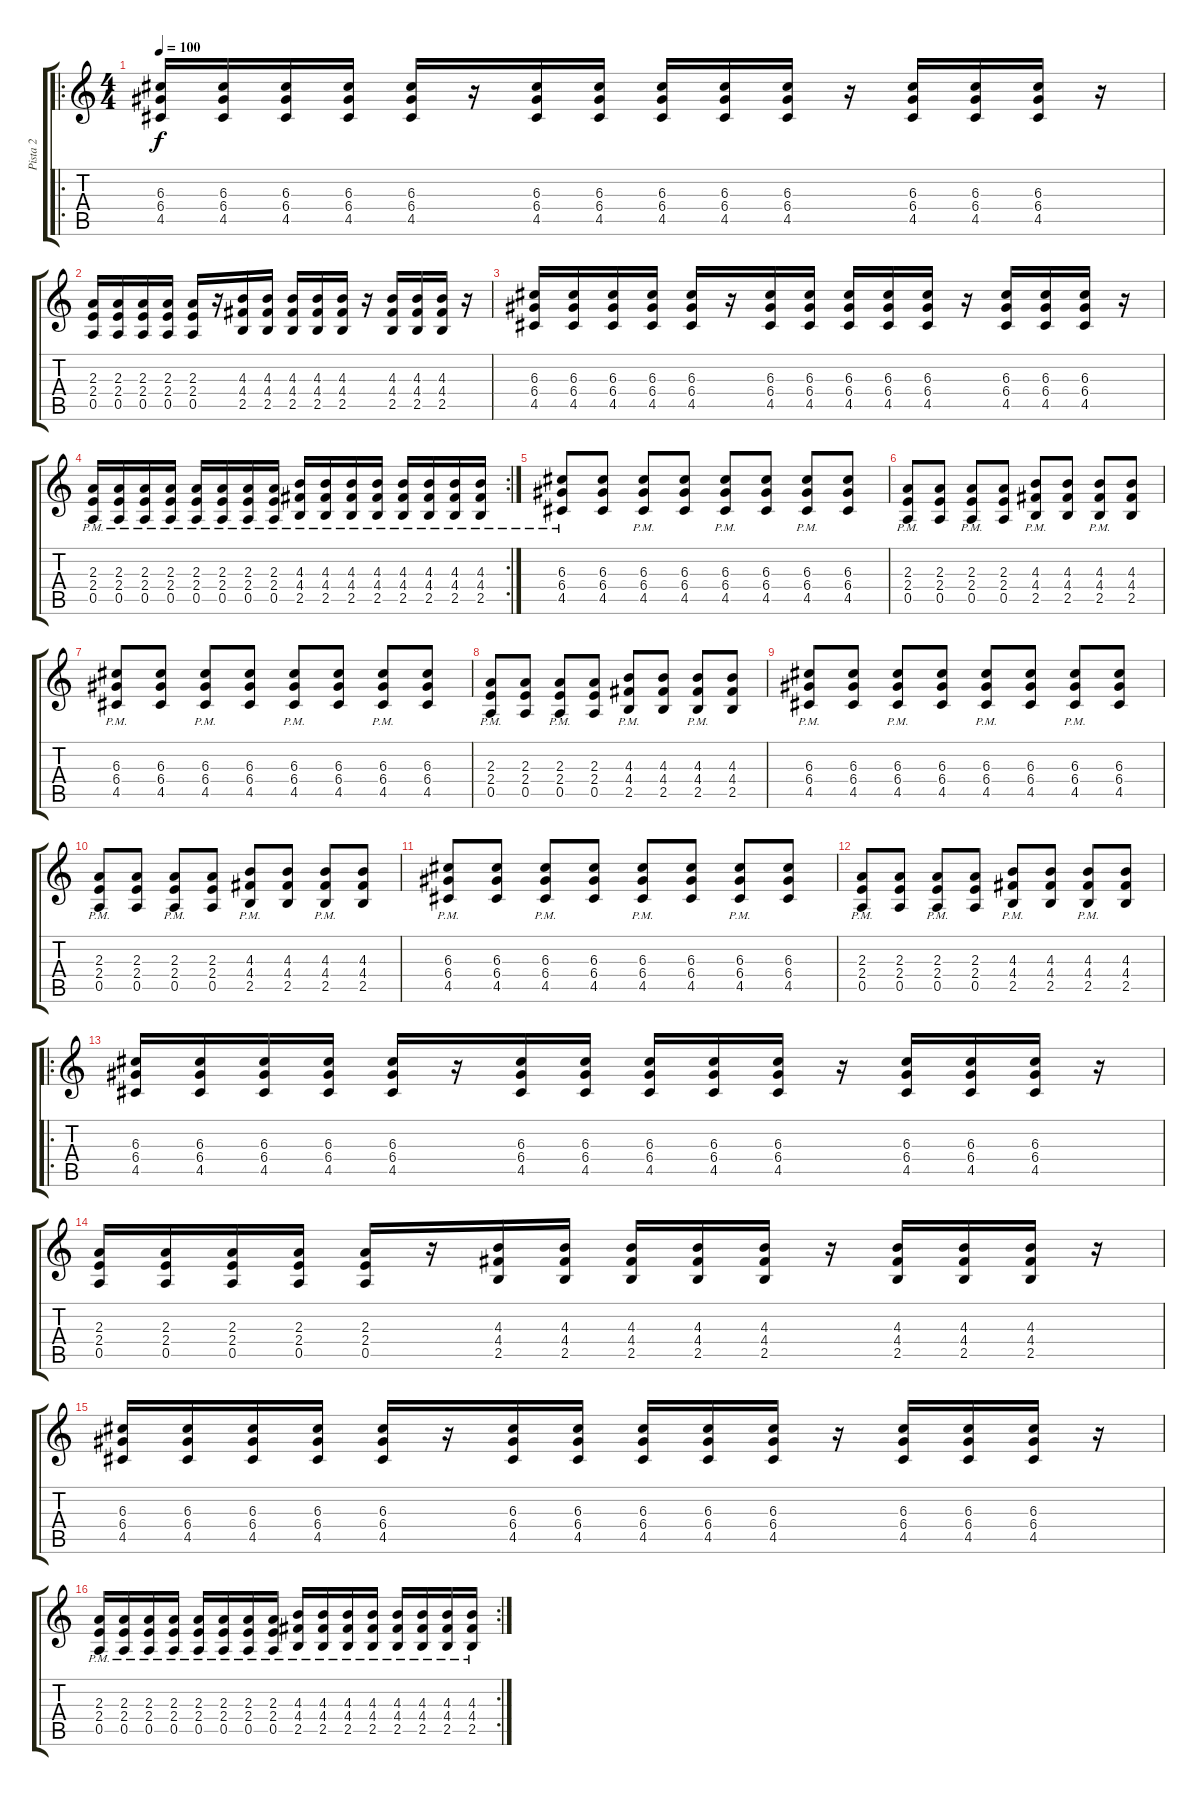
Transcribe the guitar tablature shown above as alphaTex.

\track ("Pista 2" "Pista 2") {instrument overdrivenguitar}
\staff {score tabs}
\tuning (E4 B3 G3 D3 A2 D2) {hide}
\ro
\ts (4 4)
\tempo 100
\clef g2
\ks c
(6.3 6.4 4.5).16{dy f} (6.3 6.4 4.5).16 (6.3 6.4 4.5).16 (6.3 6.4 4.5).16 (6.3 6.4 4.5).16 r.16 (6.3 6.4 4.5).16 (6.3 6.4 4.5).16 (6.3 6.4 4.5).16 (6.3 6.4 4.5).16 (6.3 6.4 4.5).16 r.16 (6.3 6.4 4.5).16 (6.3 6.4 4.5).16 (6.3 6.4 4.5).16 r.16 |
(2.3 2.4 0.5).16 (2.3 2.4 0.5).16 (2.3 2.4 0.5).16 (2.3 2.4 0.5).16 (2.3 2.4 0.5).16 r.16 (4.3 4.4 2.5).16 (4.3 4.4 2.5).16 (4.3 4.4 2.5).16 (4.3 4.4 2.5).16 (4.3 4.4 2.5).16 r.16 (4.3 4.4 2.5).16 (4.3 4.4 2.5).16 (4.3 4.4 2.5).16 r.16 |
(6.3 6.4 4.5).16 (6.3 6.4 4.5).16 (6.3 6.4 4.5).16 (6.3 6.4 4.5).16 (6.3 6.4 4.5).16 r.16 (6.3 6.4 4.5).16 (6.3 6.4 4.5).16 (6.3 6.4 4.5).16 (6.3 6.4 4.5).16 (6.3 6.4 4.5).16 r.16 (6.3 6.4 4.5).16 (6.3 6.4 4.5).16 (6.3 6.4 4.5).16 r.16 |
\rc 2
(2.3{pm} 2.4{pm} 0.5{pm}).16 (2.3{pm} 2.4{pm} 0.5{pm}).16 (2.3{pm} 2.4{pm} 0.5{pm}).16 (2.3{pm} 2.4{pm} 0.5{pm}).16 (2.3{pm} 2.4{pm} 0.5{pm}).16 (2.3{pm} 2.4{pm} 0.5{pm}).16 (2.3{pm} 2.4{pm} 0.5{pm}).16 (2.3{pm} 2.4{pm} 0.5{pm}).16 (4.3{pm} 4.4{pm} 2.5{pm}).16 (4.3{pm} 4.4{pm} 2.5{pm}).16 (4.3{pm} 4.4{pm} 2.5{pm}).16 (4.3{pm} 4.4{pm} 2.5{pm}).16 (4.3{pm} 4.4{pm} 2.5{pm}).16 (4.3{pm} 4.4{pm} 2.5{pm}).16 (4.3{pm} 4.4{pm} 2.5{pm}).16 (4.3{pm} 4.4{pm} 2.5{pm}).16 |
(6.3{pm} 6.4{pm} 4.5{pm}).8 (6.3 6.4 4.5).8 (6.3{pm} 6.4{pm} 4.5{pm}).8 (6.3 6.4 4.5).8 (6.3{pm} 6.4{pm} 4.5{pm}).8 (6.3 6.4 4.5).8 (6.3{pm} 6.4{pm} 4.5{pm}).8 (6.3 6.4 4.5).8 |
(2.3{pm} 2.4{pm} 0.5{pm}).8 (2.3 2.4 0.5).8 (2.3{pm} 2.4{pm} 0.5{pm}).8 (2.3 2.4 0.5).8 (4.3{pm} 4.4{pm} 2.5{pm}).8 (4.3 4.4 2.5).8 (4.3{pm} 4.4{pm} 2.5{pm}).8 (4.3 4.4 2.5).8 |
(6.3{pm} 6.4{pm} 4.5{pm}).8 (6.3 6.4 4.5).8 (6.3{pm} 6.4{pm} 4.5{pm}).8 (6.3 6.4 4.5).8 (6.3{pm} 6.4{pm} 4.5{pm}).8 (6.3 6.4 4.5).8 (6.3{pm} 6.4{pm} 4.5{pm}).8 (6.3 6.4 4.5).8 |
(2.3{pm} 2.4{pm} 0.5{pm}).8 (2.3 2.4 0.5).8 (2.3{pm} 2.4{pm} 0.5{pm}).8 (2.3 2.4 0.5).8 (4.3{pm} 4.4{pm} 2.5{pm}).8 (4.3 4.4 2.5).8 (4.3{pm} 4.4{pm} 2.5{pm}).8 (4.3 4.4 2.5).8 |
(6.3{pm} 6.4{pm} 4.5{pm}).8 (6.3 6.4 4.5).8 (6.3{pm} 6.4{pm} 4.5{pm}).8 (6.3 6.4 4.5).8 (6.3{pm} 6.4{pm} 4.5{pm}).8 (6.3 6.4 4.5).8 (6.3{pm} 6.4{pm} 4.5{pm}).8 (6.3 6.4 4.5).8 |
(2.3{pm} 2.4{pm} 0.5{pm}).8 (2.3 2.4 0.5).8 (2.3{pm} 2.4{pm} 0.5{pm}).8 (2.3 2.4 0.5).8 (4.3{pm} 4.4{pm} 2.5{pm}).8 (4.3 4.4 2.5).8 (4.3{pm} 4.4{pm} 2.5{pm}).8 (4.3 4.4 2.5).8 |
(6.3{pm} 6.4{pm} 4.5{pm}).8 (6.3 6.4 4.5).8 (6.3{pm} 6.4{pm} 4.5{pm}).8 (6.3 6.4 4.5).8 (6.3{pm} 6.4{pm} 4.5{pm}).8 (6.3 6.4 4.5).8 (6.3{pm} 6.4{pm} 4.5{pm}).8 (6.3 6.4 4.5).8 |
(2.3{pm} 2.4{pm} 0.5{pm}).8 (2.3 2.4 0.5).8 (2.3{pm} 2.4{pm} 0.5{pm}).8 (2.3 2.4 0.5).8 (4.3{pm} 4.4{pm} 2.5{pm}).8 (4.3 4.4 2.5).8 (4.3{pm} 4.4{pm} 2.5{pm}).8 (4.3 4.4 2.5).8 |
\ro
(6.3 6.4 4.5).16 (6.3 6.4 4.5).16 (6.3 6.4 4.5).16 (6.3 6.4 4.5).16 (6.3 6.4 4.5).16 r.16 (6.3 6.4 4.5).16 (6.3 6.4 4.5).16 (6.3 6.4 4.5).16 (6.3 6.4 4.5).16 (6.3 6.4 4.5).16 r.16 (6.3 6.4 4.5).16 (6.3 6.4 4.5).16 (6.3 6.4 4.5).16 r.16 |
(2.3 2.4 0.5).16 (2.3 2.4 0.5).16 (2.3 2.4 0.5).16 (2.3 2.4 0.5).16 (2.3 2.4 0.5).16 r.16 (4.3 4.4 2.5).16 (4.3 4.4 2.5).16 (4.3 4.4 2.5).16 (4.3 4.4 2.5).16 (4.3 4.4 2.5).16 r.16 (4.3 4.4 2.5).16 (4.3 4.4 2.5).16 (4.3 4.4 2.5).16 r.16 |
(6.3 6.4 4.5).16 (6.3 6.4 4.5).16 (6.3 6.4 4.5).16 (6.3 6.4 4.5).16 (6.3 6.4 4.5).16 r.16 (6.3 6.4 4.5).16 (6.3 6.4 4.5).16 (6.3 6.4 4.5).16 (6.3 6.4 4.5).16 (6.3 6.4 4.5).16 r.16 (6.3 6.4 4.5).16 (6.3 6.4 4.5).16 (6.3 6.4 4.5).16 r.16 |
\rc 2
(2.3{pm} 2.4{pm} 0.5{pm}).16 (2.3{pm} 2.4{pm} 0.5{pm}).16 (2.3{pm} 2.4{pm} 0.5{pm}).16 (2.3{pm} 2.4{pm} 0.5{pm}).16 (2.3{pm} 2.4{pm} 0.5{pm}).16 (2.3{pm} 2.4{pm} 0.5{pm}).16 (2.3{pm} 2.4{pm} 0.5{pm}).16 (2.3{pm} 2.4{pm} 0.5{pm}).16 (4.3{pm} 4.4{pm} 2.5{pm}).16 (4.3{pm} 4.4{pm} 2.5{pm}).16 (4.3{pm} 4.4{pm} 2.5{pm}).16 (4.3{pm} 4.4{pm} 2.5{pm}).16 (4.3{pm} 4.4{pm} 2.5{pm}).16 (4.3{pm} 4.4{pm} 2.5{pm}).16 (4.3{pm} 4.4{pm} 2.5{pm}).16 (4.3{pm} 4.4{pm} 2.5{pm}).16
